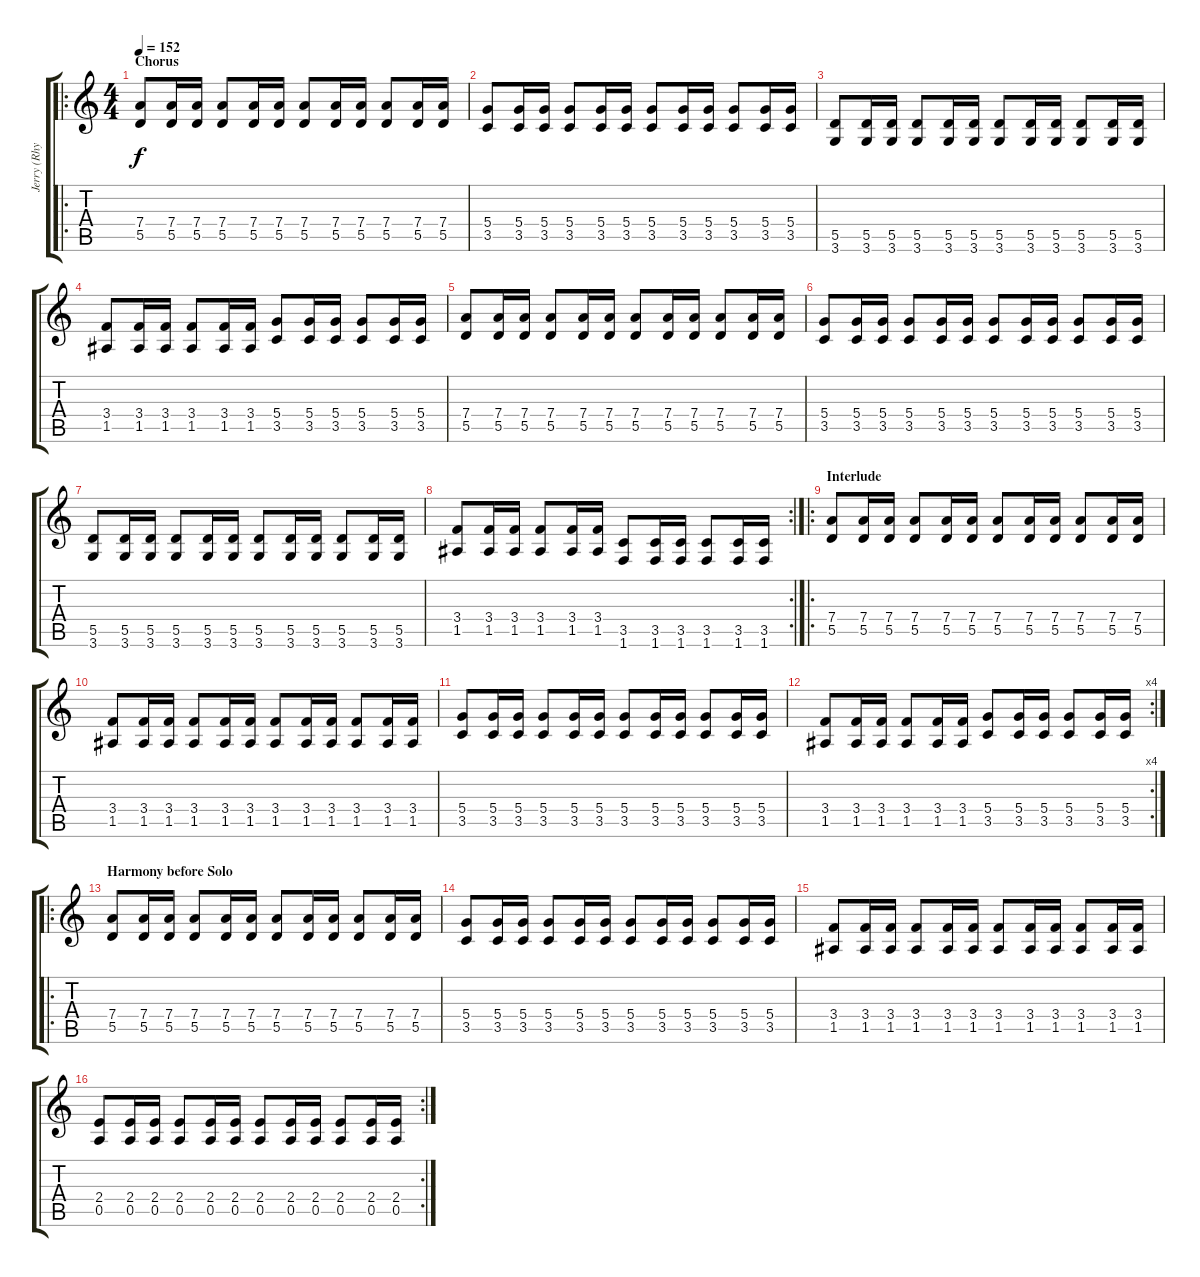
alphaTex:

\track ("Jerry (Rhythm)" "Jerry (Rhy") {instrument distortionguitar}
\staff {score tabs}
\tuning (E4 B3 G3 D3 A2 E2) {hide}
\ro
\ts (4 4)
\section ("" "Chorus")
\tempo 152
\clef g2
\ks c
(7.4 5.5).8{dy f} (7.4 5.5).16 (7.4 5.5).16 (7.4 5.5).8 (7.4 5.5).16 (7.4 5.5).16 (7.4 5.5).8 (7.4 5.5).16 (7.4 5.5).16 (7.4 5.5).8 (7.4 5.5).16 (7.4 5.5).16 |
(5.4 3.5).8 (5.4 3.5).16 (5.4 3.5).16 (5.4 3.5).8 (5.4 3.5).16 (5.4 3.5).16 (5.4 3.5).8 (5.4 3.5).16 (5.4 3.5).16 (5.4 3.5).8 (5.4 3.5).16 (5.4 3.5).16 |
(5.5 3.6).8 (5.5 3.6).16 (5.5 3.6).16 (5.5 3.6).8 (5.5 3.6).16 (5.5 3.6).16 (5.5 3.6).8 (5.5 3.6).16 (5.5 3.6).16 (5.5 3.6).8 (5.5 3.6).16 (5.5 3.6).16 |
(3.4 1.5).8 (3.4 1.5).16 (3.4 1.5).16 (3.4 1.5).8 (3.4 1.5).16 (3.4 1.5).16 (5.4 3.5).8 (5.4 3.5).16 (5.4 3.5).16 (5.4 3.5).8 (5.4 3.5).16 (5.4 3.5).16 |
(7.4 5.5).8 (7.4 5.5).16 (7.4 5.5).16 (7.4 5.5).8 (7.4 5.5).16 (7.4 5.5).16 (7.4 5.5).8 (7.4 5.5).16 (7.4 5.5).16 (7.4 5.5).8 (7.4 5.5).16 (7.4 5.5).16 |
(5.4 3.5).8 (5.4 3.5).16 (5.4 3.5).16 (5.4 3.5).8 (5.4 3.5).16 (5.4 3.5).16 (5.4 3.5).8 (5.4 3.5).16 (5.4 3.5).16 (5.4 3.5).8 (5.4 3.5).16 (5.4 3.5).16 |
(5.5 3.6).8 (5.5 3.6).16 (5.5 3.6).16 (5.5 3.6).8 (5.5 3.6).16 (5.5 3.6).16 (5.5 3.6).8 (5.5 3.6).16 (5.5 3.6).16 (5.5 3.6).8 (5.5 3.6).16 (5.5 3.6).16 |
\rc 2
(3.4 1.5).8 (3.4 1.5).16 (3.4 1.5).16 (3.4 1.5).8 (3.4 1.5).16 (3.4 1.5).16 (3.5 1.6).8 (3.5 1.6).16 (3.5 1.6).16 (3.5 1.6).8 (3.5 1.6).16 (3.5 1.6).16 |
\ro
\section ("" "Interlude")
(7.4 5.5).8 (7.4 5.5).16 (7.4 5.5).16 (7.4 5.5).8 (7.4 5.5).16 (7.4 5.5).16 (7.4 5.5).8 (7.4 5.5).16 (7.4 5.5).16 (7.4 5.5).8 (7.4 5.5).16 (7.4 5.5).16 |
(3.4 1.5).8 (3.4 1.5).16 (3.4 1.5).16 (3.4 1.5).8 (3.4 1.5).16 (3.4 1.5).16 (3.4 1.5).8 (3.4 1.5).16 (3.4 1.5).16 (3.4 1.5).8 (3.4 1.5).16 (3.4 1.5).16 |
(5.4 3.5).8 (5.4 3.5).16 (5.4 3.5).16 (5.4 3.5).8 (5.4 3.5).16 (5.4 3.5).16 (5.4 3.5).8 (5.4 3.5).16 (5.4 3.5).16 (5.4 3.5).8 (5.4 3.5).16 (5.4 3.5).16 |
\rc 4
(3.4 1.5).8 (3.4 1.5).16 (3.4 1.5).16 (3.4 1.5).8 (3.4 1.5).16 (3.4 1.5).16 (5.4 3.5).8 (5.4 3.5).16 (5.4 3.5).16 (5.4 3.5).8 (5.4 3.5).16 (5.4 3.5).16 |
\ro
\section ("" "Harmony before Solo")
(7.4 5.5).8 (7.4 5.5).16 (7.4 5.5).16 (7.4 5.5).8 (7.4 5.5).16 (7.4 5.5).16 (7.4 5.5).8 (7.4 5.5).16 (7.4 5.5).16 (7.4 5.5).8 (7.4 5.5).16 (7.4 5.5).16 |
(5.4 3.5).8 (5.4 3.5).16 (5.4 3.5).16 (5.4 3.5).8 (5.4 3.5).16 (5.4 3.5).16 (5.4 3.5).8 (5.4 3.5).16 (5.4 3.5).16 (5.4 3.5).8 (5.4 3.5).16 (5.4 3.5).16 |
(3.4 1.5).8 (3.4 1.5).16 (3.4 1.5).16 (3.4 1.5).8 (3.4 1.5).16 (3.4 1.5).16 (3.4 1.5).8 (3.4 1.5).16 (3.4 1.5).16 (3.4 1.5).8 (3.4 1.5).16 (3.4 1.5).16 |
\rc 2
(2.4 0.5).8 (2.4 0.5).16 (2.4 0.5).16 (2.4 0.5).8 (2.4 0.5).16 (2.4 0.5).16 (2.4 0.5).8 (2.4 0.5).16 (2.4 0.5).16 (2.4 0.5).8 (2.4 0.5).16 (2.4 0.5).16
